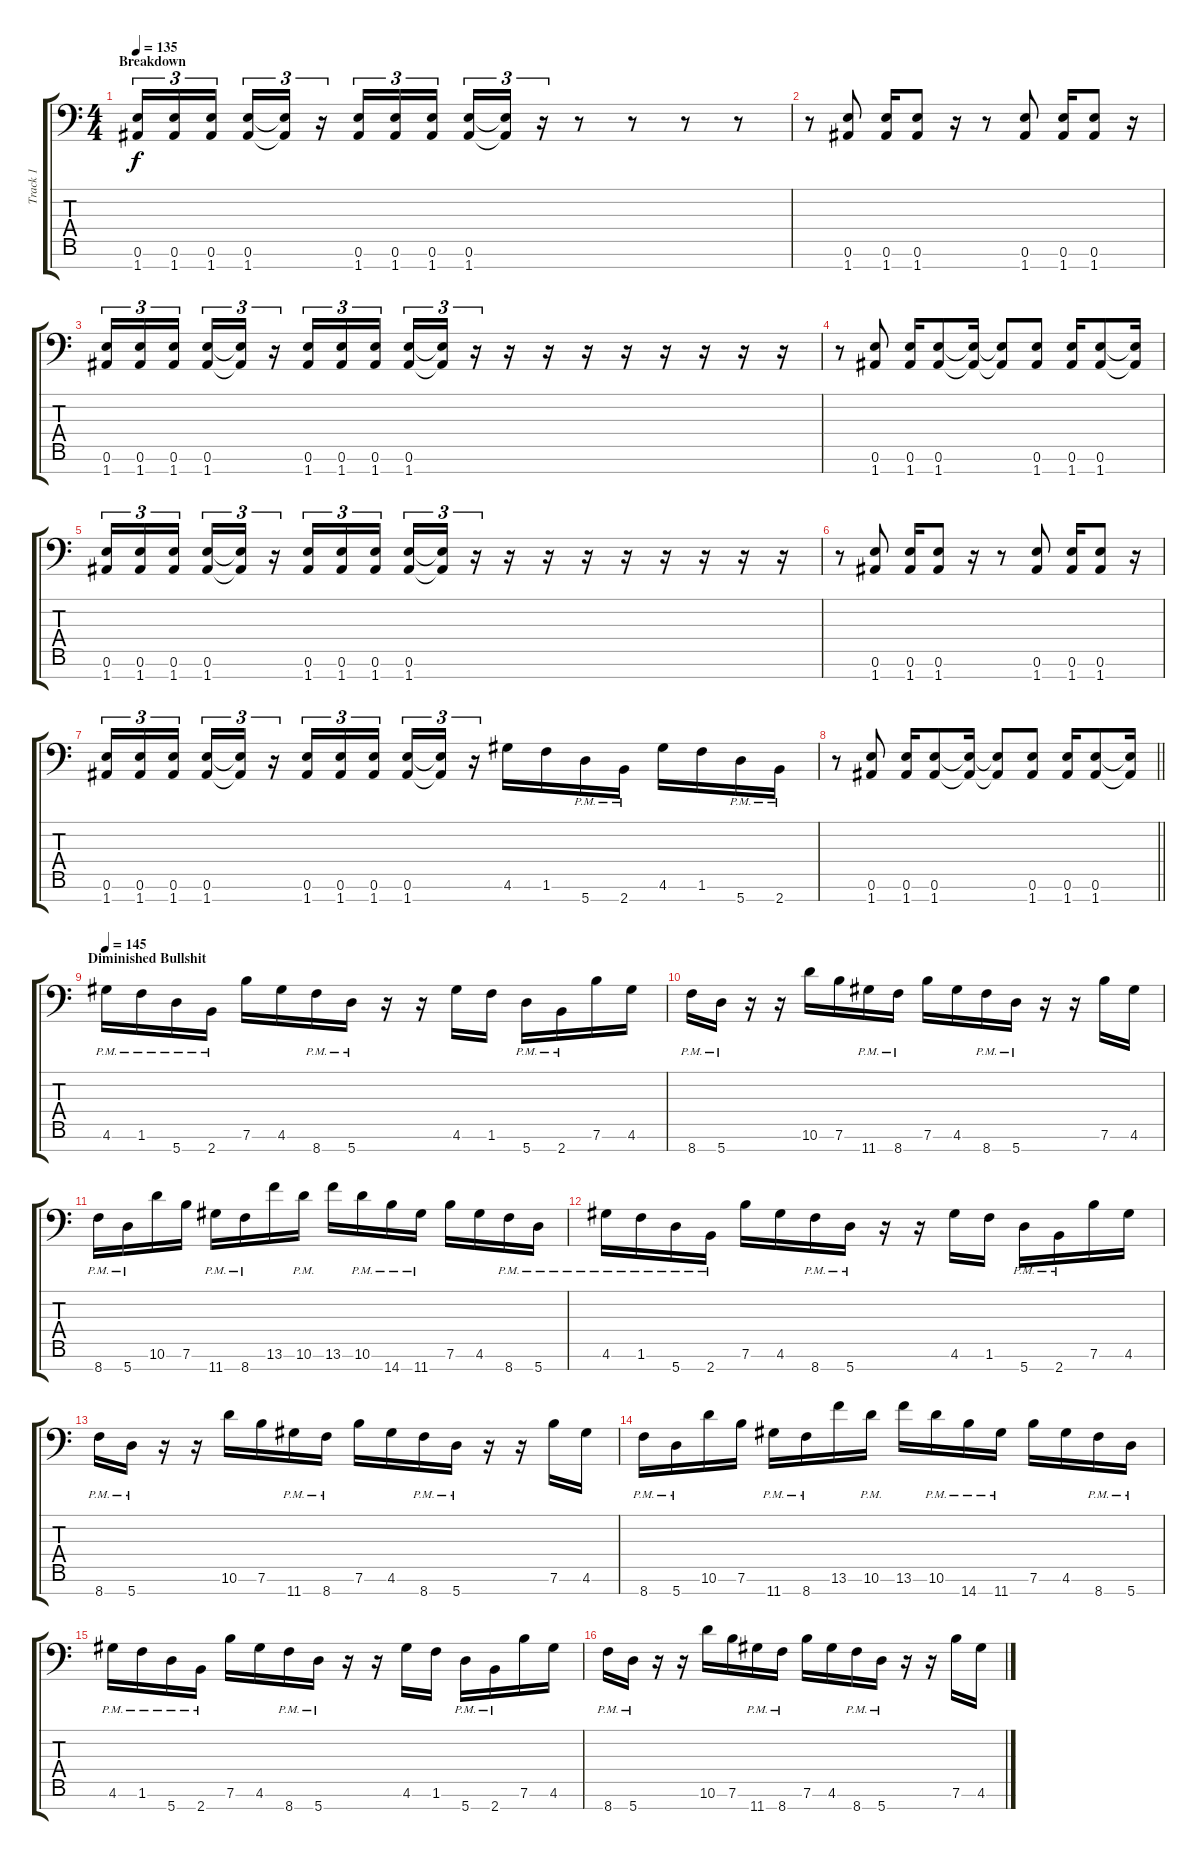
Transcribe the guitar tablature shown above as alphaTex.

\track ("Track 1" "Track 1") {instrument distortionguitar}
\staff {score tabs}
\tuning (E4 B3 G3 D3 A2 E2 A1) {hide}
\ts (4 4)
\section ("" "Breakdown")
\tempo 135
\clef f4
\ks c
(0.6 1.7).16{tu (3 2) dy f} (0.6 1.7).16{tu (3 2)} (0.6 1.7).16{tu (3 2) beam splitsecondary} (0.6 1.7).16{tu (3 2)} (0.6{t} 1.7{t}).16{tu (3 2)} r.16{tu (3 2)} (0.6 1.7).16{tu (3 2)} (0.6 1.7).16{tu (3 2)} (0.6 1.7).16{tu (3 2) beam splitsecondary} (0.6 1.7).16{tu (3 2)} (0.6{t} 1.7{t}).16{tu (3 2)} r.16{tu (3 2)} r.8 r.8 r.8 r.8 |
r.8 (0.6 1.7).8 (0.6 1.7).16 (0.6 1.7).8 r.16 r.8 (0.6 1.7).8 (0.6 1.7).16 (0.6 1.7).8 r.16 |
(0.6 1.7).16{tu (3 2)} (0.6 1.7).16{tu (3 2)} (0.6 1.7).16{tu (3 2) beam splitsecondary} (0.6 1.7).16{tu (3 2)} (0.6{t} 1.7{t}).16{tu (3 2)} r.16{tu (3 2)} (0.6 1.7).16{tu (3 2)} (0.6 1.7).16{tu (3 2)} (0.6 1.7).16{tu (3 2) beam splitsecondary} (0.6 1.7).16{tu (3 2)} (0.6{t} 1.7{t}).16{tu (3 2)} r.16{tu (3 2)} r.16 r.16 r.16 r.16 r.16 r.16 r.16 r.16 |
r.8 (0.6 1.7).8 (0.6 1.7).16 (0.6 1.7).8 (0.6{t} 1.7{t}).16 (0.6{t} 1.7{t}).8 (0.6 1.7).8 (0.6 1.7).16 (0.6 1.7).8 (0.6{t} 1.7{t}).16 |
(0.6 1.7).16{tu (3 2)} (0.6 1.7).16{tu (3 2)} (0.6 1.7).16{tu (3 2) beam splitsecondary} (0.6 1.7).16{tu (3 2)} (0.6{t} 1.7{t}).16{tu (3 2)} r.16{tu (3 2)} (0.6 1.7).16{tu (3 2)} (0.6 1.7).16{tu (3 2)} (0.6 1.7).16{tu (3 2) beam splitsecondary} (0.6 1.7).16{tu (3 2)} (0.6{t} 1.7{t}).16{tu (3 2)} r.16{tu (3 2)} r.16 r.16 r.16 r.16 r.16 r.16 r.16 r.16 |
r.8 (0.6 1.7).8 (0.6 1.7).16 (0.6 1.7).8 r.16 r.8 (0.6 1.7).8 (0.6 1.7).16 (0.6 1.7).8 r.16 |
(0.6 1.7).16{tu (3 2)} (0.6 1.7).16{tu (3 2)} (0.6 1.7).16{tu (3 2) beam splitsecondary} (0.6 1.7).16{tu (3 2)} (0.6{t} 1.7{t}).16{tu (3 2)} r.16{tu (3 2)} (0.6 1.7).16{tu (3 2)} (0.6 1.7).16{tu (3 2)} (0.6 1.7).16{tu (3 2) beam splitsecondary} (0.6 1.7).16{tu (3 2)} (0.6{t} 1.7{t}).16{tu (3 2)} r.16{tu (3 2)} 4.6.16 1.6.16 5.7{pm}.16 2.7{pm}.16 4.6.16 1.6.16 5.7{pm}.16 2.7{pm}.16 |
\barLineRight lightlight
r.8 (0.6 1.7).8 (0.6 1.7).16 (0.6 1.7).8 (0.6{t} 1.7{t}).16 (0.6{t} 1.7{t}).8 (0.6 1.7).8 (0.6 1.7).16 (0.6 1.7).8 (0.6{t} 1.7{t}).16 |
\section ("" "Diminished Bullshit")
\tempo 145
4.6{pm}.16 1.6{pm}.16 5.7{pm}.16 2.7{pm}.16 7.6.16 4.6.16 8.7{pm}.16 5.7{pm}.16 r.16 r.16 4.6.16 1.6.16 5.7{pm}.16 2.7{pm}.16 7.6.16 4.6.16 |
8.7{pm}.16 5.7{pm}.16 r.16 r.16 10.6.16 7.6.16 11.7{pm}.16 8.7{pm}.16 7.6.16 4.6.16 8.7{pm}.16 5.7{pm}.16 r.16 r.16 7.6.16 4.6.16 |
8.7{pm}.16 5.7{pm}.16 10.6.16 7.6.16 11.7{pm}.16 8.7{pm}.16 13.6.16 10.6{pm}.16 13.6.16 10.6{pm}.16 14.7{pm}.16 11.7{pm}.16 7.6.16 4.6.16 8.7{pm}.16 5.7{pm}.16 |
4.6{pm}.16 1.6{pm}.16 5.7{pm}.16 2.7{pm}.16 7.6.16 4.6.16 8.7{pm}.16 5.7{pm}.16 r.16 r.16 4.6.16 1.6.16 5.7{pm}.16 2.7{pm}.16 7.6.16 4.6.16 |
8.7{pm}.16 5.7{pm}.16 r.16 r.16 10.6.16 7.6.16 11.7{pm}.16 8.7{pm}.16 7.6.16 4.6.16 8.7{pm}.16 5.7{pm}.16 r.16 r.16 7.6.16 4.6.16 |
8.7{pm}.16 5.7{pm}.16 10.6.16 7.6.16 11.7{pm}.16 8.7{pm}.16 13.6.16 10.6{pm}.16 13.6.16 10.6{pm}.16 14.7{pm}.16 11.7{pm}.16 7.6.16 4.6.16 8.7{pm}.16 5.7{pm}.16 |
4.6{pm}.16 1.6{pm}.16 5.7{pm}.16 2.7{pm}.16 7.6.16 4.6.16 8.7{pm}.16 5.7{pm}.16 r.16 r.16 4.6.16 1.6.16 5.7{pm}.16 2.7{pm}.16 7.6.16 4.6.16 |
8.7{pm}.16 5.7{pm}.16 r.16 r.16 10.6.16 7.6.16 11.7{pm}.16 8.7{pm}.16 7.6.16 4.6.16 8.7{pm}.16 5.7{pm}.16 r.16 r.16 7.6.16 4.6.16
